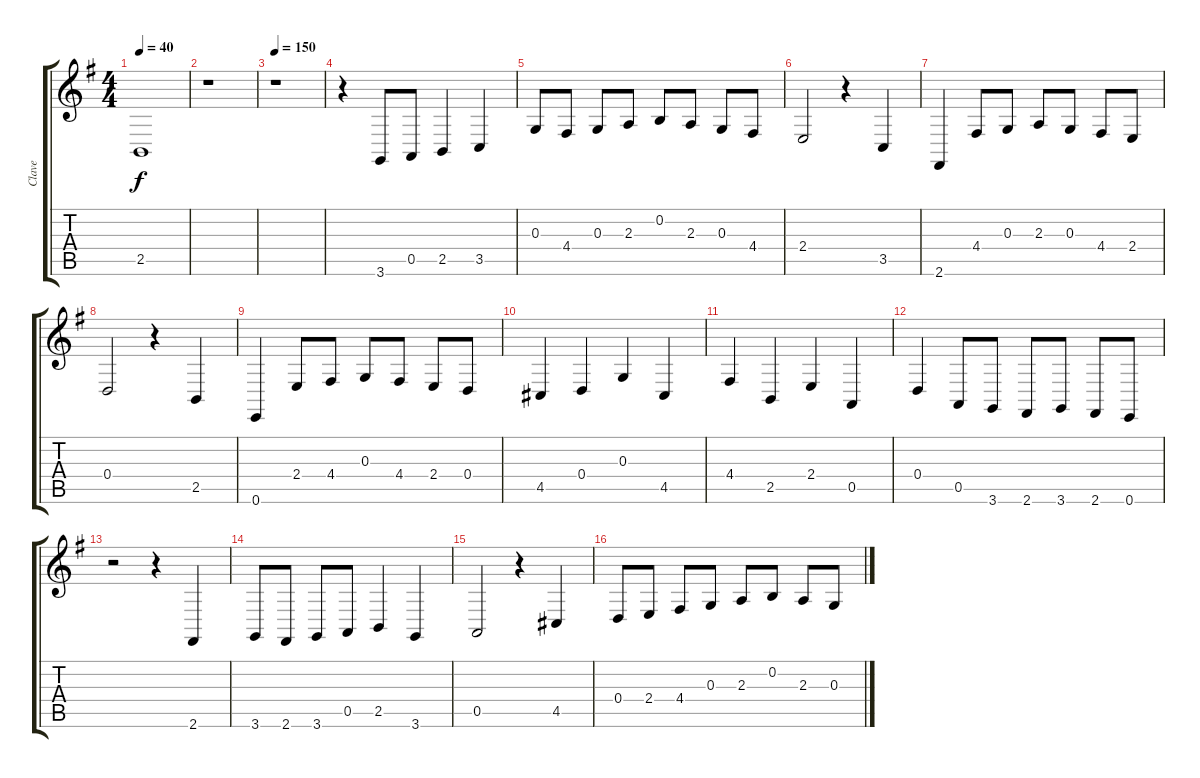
\track ("Clave" "Clave") {instrument harpsichord}
\staff {score tabs}
\tuning (E4 B3 G3 D3 A2 E2) {hide}
\ts (4 4)
\tempo 40
\clef g2
\ks g
2.5.1{dy f} |
r.1 |
\tempo 150
r.1 |
r.4 3.6.8 0.5.8 2.5.4 3.5.4 |
0.3.8 4.4.8 0.3.8 2.3.8 0.2.8 2.3.8 0.3.8 4.4.8 |
2.4.2 r.4 3.5.4 |
2.6.4 4.4.8 0.3.8 2.3.8 0.3.8 4.4.8 2.4.8 |
0.4.2 r.4 2.5.4 |
0.6.4 2.4.8 4.4.8 0.3.8 4.4.8 2.4.8 0.4.8 |
4.5.4 0.4.4 0.3.4 4.5.4 |
4.4.4 2.5.4 2.4.4 0.5.4 |
0.4.4 0.5.8 3.6.8 2.6.8 3.6.8 2.6.8 0.6.8 |
r.2 r.4 2.6.4 |
3.6.8 2.6.8 3.6.8 0.5.8 2.5.4 3.6.4 |
0.5.2 r.4 4.5.4 |
0.4.8 2.4.8 4.4.8 0.3.8 2.3.8 0.2.8 2.3.8 0.3.8
